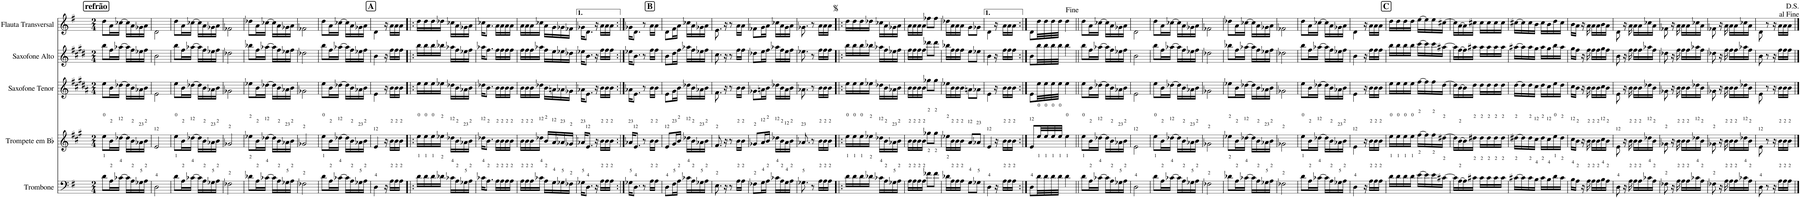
**kern	**kern	**kern	**kern	**kern
*part5	*part4	*part3	*part2	*part1
*staff5	*staff4	*staff3	*staff2	*staff1
*I"Trombone	*I"Trompete em Bb	*I"Saxofone Tenor	*I"Saxofone Alto	*I"Flauta Transversal
*I'Tbn.	*I'Tpt. em Bb	*I'Sax. Tn.	*	*I'Fl.
*clefF4	*clefG2	*clefG2	*clefG2	*clefG2
*	*Trd1c2	*Trd8c14	*Trd5c9	*
*k[f#]	*k[f#c#g#]	*k[f#c#g#d#a#]	*k[f#c#g#d#]	*k[f#]
*M2/4	*M2/4	*M2/4	*M2/4	*M2/4
!!LO:REH:place=s1:a:B:cj:fs=14:t=refrão
=1	=1	=1	=1	=1
8d\L	8ee\L	8ee\L	8bb\L	8dd\L
16A\L	16b\L	16b\L	16ff#\L	16a\L
[16c-X\JJ	[16dd-X\JJ	[16dd-X\JJ	[16aa-X\JJ	[16cc-X\JJ
16c-\LL]	16dd-\LL]	16dd-\LL]	16aa-\LL]	16cc-\LL]
16A\	16b\	16b\	16ff#\	16a\
16G-X\	16a-X\	16a-X\	16ee-X\	16g-X\
16A\JJ	16b\JJ	16b\JJ	16ff#\JJ	16a\JJ
=2	=2	=2	=2	=2
2D\	2e/	2e\	2b\	2d\
=3	=3	=3	=3	=3
8d\L	8ee\L	8ee\L	8bb\L	8dd\L
16A\L	16b\L	16b\L	16ff#\L	16a\L
[16c-X\JJ	[16dd-X\JJ	[16dd-X\JJ	[16aa-X\JJ	[16cc-X\JJ
16c-\LL]	16dd-\LL]	16dd-\LL]	16aa-\LL]	16cc-\LL]
16A\	16b\	16b\	16ff#\	16a\
16G-X\	16a-X\	16a-X\	16ee-X\	16g-X\
16A\JJ	16b\JJ	16b\JJ	16ff#\JJ	16a\JJ
=4	=4	=4	=4	=4
2F-X\	2g-X/	2g-X\	2dd-X\	2f-X\
=5	=5	=5	=5	=5
8d-X\L	8ee-X\L	8ee-X\L	8bb-X\L	8dd-X\L
16A\L	16b\L	16b\L	16ff#\L	16a\L
[16c-X\JJ	[16dd-X\JJ	[16dd-X\JJ	[16aa-X\JJ	[16cc-X\JJ
16c-\LL]	16dd-\LL]	16dd-\LL]	16aa-\LL]	16cc-\LL]
16A\	16b\	16b\	16ff#\	16a\
16G-X\	16a-X\	16a-X\	16ee-X\	16g-X\
16A\JJ	16b\JJ	16b\JJ	16ff#\JJ	16a\JJ
=6	=6	=6	=6	=6
2F-X\	2g-X/	2g-X\	2dd-X\	2f-X\
=7	=7	=7	=7	=7
8d\L	8ee\L	8ee\L	8bb\L	8dd\L
16A\L	16b\L	16b\L	16ff#\L	16a\L
[16c-X\JJ	[16dd-X\JJ	[16dd-X\JJ	[16aa-X\JJ	[16cc-X\JJ
16c-\LL]	16dd-\LL]	16dd-\LL]	16aa-\LL]	16cc-\LL]
16A\	16b\	16b\	16ff#\	16a\
16G-X\	16a-X\	16a-X\	16ee-X\	16g-X\
16A\JJ	16b\JJ	16b\JJ	16ff#\JJ	16a\JJ
!!LO:REH:place=s1:a:B:cj:fs=14:t=A
=8	=8	=8	=8	=8
4D\	4e/	4e\	4b\	4d\
16r	16r	16r	16r	16r
16A\LL	16b\LL	16b\LL	16ff#\LL	16a\LL
16A\	16b\	16b\	16ff#\	16a\
16A\JJ	16b\JJ	16b\JJ	16ff#\JJ	16a\JJ
=9!|:	=9!|:	=9!|:	=9!|:	=9!|:
16d\LL	16ee\LL	16ee\LL	16bb\LL	16dd\LL
16d\	16ee\	16ee\	16bb\	16dd\
16d\	16ee\	16ee\	16bb\	16dd\
16d-X\JJ	16ee-X\JJ	16ee-X\JJ	16bb-X\JJ	16dd-X\JJ
16c-X\LL	16dd-X\LL	16dd-X\LL	16aa-X\LL	16cc-X\LL
16A\	16b\	16b\	16ff#\	16a\
16G-X\	16a-X\	16a-X\	16ee-X\	16g-X\
16A\JJ	16b\JJ	16b\JJ	16ff#\JJ	16a\JJ
=10	=10	=10	=10	=10
16c-X\KL	16dd-X\KL	16dd-X\KL	16aa-X\KL	16cc-X\KL
8.A\J	8.b\J	8.b\J	8.ff#\J	8.a\J
16A\LL	16b\LL	16b\LL	16ff#\LL	16a\LL
16A\	16b\	16b\	16ff#\	16a\
16A\	16b\	16b\	16ff#\	16a\
16A\JJ	16b\JJ	16b\JJ	16ff#\JJ	16a\JJ
=11	=11	=11	=11	=11
16A\LL	16b\LL	16b\LL	16ff#\LL	16a\LL
16A\	16b\	16b\	16ff#\	16a\
16A\	16b\	16b\	16ff#\	16a\
16c-X\JJ	16dd-X\JJ	16dd-X\JJ	16aa-X\JJ	16cc-X\JJ
16A\LL	16b/LL	16b\LL	16ff#\LL	16a\LL
16G\	16a/	16an\	16ee\	16g\
16G-X\	16a-X/	16a-X\	16ee-X\	16g-X\
16F-X\JJ	16g-X/JJ	16g-X\JJ	16dd-X\JJ	16f-X\JJ
=12	=12	=12	=12	=12
16G-X\KL	16a-X/KL	16a-X\KL	16ee-X\KL	16g-X\KL
8.D\J	8.e/J	8.e\J	8.b\J	8.d\J
16r	16r	16r	16r	16r
16A\LL	16b\LL	16b\LL	16ff#\LL	16a\LL
16A\	16b\	16b\	16ff#\	16a\
16A\JJ	16b\JJ	16b\JJ	16ff#\JJ	16a\JJ
!!LO:REH:place=s1:a:B:cj:fs=14:t=B:qo=1.5
=13:|!	=13:|!	=13:|!	=13:|!	=13:|!
16G-X\KL	16a-X/KL	16a-X\KL	16ee-X\KL	16g-X\KL
8.D\J	8.e/J	8.e\J	8.b\J	8.d\J
8r	8r	8r	8r	8r
16A\LL	16b\LL	16b\LL	16ff#\LL	16a\LL
16A\JJ	16b\JJ	16b\JJ	16ff#\JJ	16a\JJ
=14	=14	=14	=14	=14
8D\L	8e/L	8e\L	8b\L	8d\L
16F#\L	16g#/L	16g#\L	16dd#\L	16f#\L
16A\JJ	16b/JJ	16b\JJ	16ff#\JJ	16a\JJ
16c-X\LL	16dd-X\LL	16dd-X\LL	16aa-X\LL	16cc-X\LL
16A\	16b\	16b\	16ff#\	16a\
16G-X\	16a-X\	16a-X\	16ee-X\	16g-X\
16A\JJ	16b\JJ	16b\JJ	16ff#\JJ	16a\JJ
=15	=15	=15	=15	=15
8.E\	8.f#/	8.f#\	8.cc#\	8.e\
16r	16r	16r	16r	16r
8r	8r	8r	8r	8r
16A\LL	16b\LL	16b\LL	16ff#\LL	16a\LL
16A\JJ	16b\JJ	16b\JJ	16ff#\JJ	16a\JJ
=16	=16	=16	=16	=16
8F-X\L	8g-X/L	8g-X\L	8dd-X\L	8f-X\L
16G\L	16a/L	16an\L	16ee\L	16g\L
16A\JJ	16b/JJ	16b\JJ	16ff#\JJ	16a\JJ
16c-X\LL	16dd-X\LL	16dd-X\LL	16aa-X\LL	16cc-X\LL
16A\	16b\	16b\	16ff#\	16a\
16G\	16a\	16a\	16ee\	16g\
16A\JJ	16b\JJ	16b\JJ	16ff#\JJ	16a\JJ
=17	=17	=17	=17	=17
8.G-X\	8.a-X/	8.a-X\	8.ee-X\	8.g-X\
8r	8r	8r	8r	8r
16A\LL	16b\LL	16b\LL	16ff#\LL	16a\LL
16A\	16b\	16b\	16ff#\	16a\
16A\JJ	16b\JJ	16b\JJ	16ff#\JJ	16a\JJ
=18!|:	=18!|:	=18!|:	=18!|:	=18!|:
16d\LL	16ee\LL	16ee\LL	16bb\LL	16dd\LL
16d\	16ee\	16ee\	16bb\	16dd\
16d\	16ee\	16ee\	16bb\	16dd\
16d-X\JJ	16ee-X\JJ	16ee-X\JJ	16bb-X\JJ	16dd-X\JJ
16c-X\LL	16dd-X\LL	16dd-X\LL	16aa-X\LL	16cc-X\LL
16A\	16b\	16b\	16ff#\	16a\
16G-X\	16a-X\	16a-X\	16ee-X\	16g-X\
16A\JJ	16b\JJ	16b\JJ	16ff#\JJ	16a\JJ
=19	=19	=19	=19	=19
16A\LL	16b\LL	16b\LL	16ff#\LL	16a\LL
16A\	16b\	16b\	16ff#\	16a\
16A\	16b\	16b\	16ff#\	16a\
16A\JJ	16b\JJ	16b\JJ	16ff#\JJ	16a\JJ
8f-X\L	8gg-X\L	8gg-X\L	8ddd-X\L	8ff-X\L
8f-\J	8gg-\J	8gg-\J	8ddd-\J	8ff-\J
=20	=20	=20	=20	=20
16d-X\LL	16ee-X\LL	16ee-X\LL	16bb-X\LL	16dd-X\LL
16A\	16b\	16b\	16ff#\	16a\
16A\	16b\	16b\	16ff#\	16a\
16A\JJ	16b\JJ	16b\JJ	16ff#\JJ	16a\JJ
8G\L	8a/L	8an\L	8ee\L	8g\L
8G-X\J	8a-X/J	8a-X\J	8ee-X\J	8g-X\J
=21	=21	=21	=21	=21
4D\	4e/	4e\	4b\	4d\
16r	16r	16r	16r	16r
16A\LL	16b\LL	16b\LL	16ff#\LL	16a\LL
16A\	16b\	16b\	16ff#\	16a\
16A\JJ	16b\JJ	16b\JJ	16ff#\JJ	16a\JJ
=22:|!	=22:|!	=22:|!	=22:|!	=22:|!
8D\L	8e/L	8e\L	8b\L	8d\L
32d\LL	32ee/LL	32ee\LL	32bb\LL	32dd\LL
32d\	32ee/	32ee\	32bb\	32dd\
32d\	32ee/	32ee\	32bb\	32dd\
32d\JJJ	32ee/JJJ	32ee\JJJ	32bb\JJJ	32dd\JJJ
4d\	4ee\	4ee\	4bb\	4dd\
=23||	=23||	=23||	=23||	=23||
8d\L	8ee\L	8ee\L	8bb\L	8dd\L
16A\L	16b\L	16b\L	16ff#\L	16a\L
[16c-X\JJ	[16dd-X\JJ	[16dd-X\JJ	[16aa-X\JJ	[16cc-X\JJ
16c-\LL]	16dd-\LL]	16dd-\LL]	16aa-\LL]	16cc-\LL]
16A\	16b\	16b\	16ff#\	16a\
16G-X\	16a-X\	16a-X\	16ee-X\	16g-X\
16A\JJ	16b\JJ	16b\JJ	16ff#\JJ	16a\JJ
=24	=24	=24	=24	=24
2D\	2e\	2e\	2b\	2d\
=25	=25	=25	=25	=25
8d\L	8ee\L	8ee\L	8bb\L	8dd\L
16A\L	16b\L	16b\L	16ff#\L	16a\L
[16c-X\JJ	[16dd-X\JJ	[16dd-X\JJ	[16aa-X\JJ	[16cc-X\JJ
16c-\LL]	16dd-\LL]	16dd-\LL]	16aa-\LL]	16cc-\LL]
16A\	16b\	16b\	16ff#\	16a\
16G-X\	16a-X\	16a-X\	16ee-X\	16g-X\
16A\JJ	16b\JJ	16b\JJ	16ff#\JJ	16a\JJ
=26	=26	=26	=26	=26
2F-X\	2g-X\	2g-X\	2dd-X\	2f-X\
=27	=27	=27	=27	=27
8d-X\L	8ee-X\L	8ee-X\L	8bb-X\L	8dd-X\L
16A\L	16b\L	16b\L	16ff#\L	16a\L
[16c-X\JJ	[16dd-X\JJ	[16dd-X\JJ	[16aa-X\JJ	[16cc-X\JJ
16c-\LL]	16dd-\LL]	16dd-\LL]	16aa-\LL]	16cc-\LL]
16A\	16b\	16b\	16ff#\	16a\
16G-X\	16a-X\	16a-X\	16ee-X\	16g-X\
16A\JJ	16b\JJ	16b\JJ	16ff#\JJ	16a\JJ
=28	=28	=28	=28	=28
2F-X\	2g-X\	2g-X\	2dd-X\	2f-X\
=29	=29	=29	=29	=29
8d\L	8ee\L	8ee\L	8bb\L	8dd\L
16A\L	16b\L	16b\L	16ff#\L	16a\L
[16c-X\JJ	[16dd-X\JJ	[16dd-X\JJ	[16aa-X\JJ	[16cc-X\JJ
16c-\LL]	16dd-\LL]	16dd-\LL]	16aa-\LL]	16cc-\LL]
16A\	16b\	16b\	16ff#\	16a\
16G-X\	16a-X\	16a-X\	16ee-X\	16g-X\
16A\JJ	16b\JJ	16b\JJ	16ff#\JJ	16a\JJ
=30	=30	=30	=30	=30
4D\	4e\	4e\	4b\	4d\
16r	16r	16r	16r	16r
16A\LL	16b\LL	16b\LL	16ff#\LL	16a\LL
16A\	16b\	16b\	16ff#\	16a\
16A\JJ	16b\JJ	16b\JJ	16ff#\JJ	16a\JJ
!!LO:REH:place=s1:a:B:cj:fs=14:t=C
=31	=31	=31	=31	=31
16d\LL	16ee\LL	16ee\LL	16bb\LL	16dd\LL
16d\	16ee\	16ee\	16bb\	16dd\
16d\	16ee\	16ee\	16bb\	16dd\
16d\JJ	16ee\JJ	16ee\JJ	16bb\JJ	16dd\JJ
[16e\LL	[16ff#\LL	[16ff#\LL	[16ccc#\LL	[16ee\LL
16e\]	16ff#\]	16ff#\]	16ccc#\]	16ee\]
16e\	16ff#\	16ff#\	16ccc#\	16ee\
[16c#X\JJ	[16dd#X\JJ	[16dd#\JJ	[16aa#X\JJ	[16cc#X\JJ
=32	=32	=32	=32	=32
16c#\LL]	16dd#\LL]	16dd#\LL]	16aa#\LL]	16cc#\LL]
[16A\	[16b\	[16b\	[16ff#\	[16a\
16A\]	16b\]	16b\]	16ff#\]	16a\]
16c#X\JJ	16dd#X\JJ	16dd#\JJ	16aa#X\JJ	16cc#X\JJ
16c#\LL	16dd#\LL	16dd#\LL	16aa#\LL	16cc#\LL
16c#\	16dd#\	16dd#\	16aa#\	16cc#\
16c#\	16dd#\	16dd#\	16aa#\	16cc#\
16c#\JJ	16dd#\JJ	16dd#\JJ	16aa#\JJ	16cc#\JJ
=33	=33	=33	=33	=33
[16c#X\LL	[16dd#X\LL	[16dd#\LL	[16aa#X\LL	[16cc#X\LL
16c#\]	16dd#\]	16dd#\]	16aa#\]	16cc#\]
16c#\	16dd#\	16dd#\	16aa#\	16cc#\
16B\JJ	16cc#\JJ	16cc#\JJ	16gg#\JJ	16b\JJ
16c#\LL	16dd#\LL	16dd#\LL	16aa#\LL	16cc#\LL
16B\	16cc#\	16cc#\	16gg#\	16b\
16d\	16ee\	16ee\	16bb\	16dd\
16c#\JJ	16dd#\JJ	16dd#\JJ	16aa#\JJ	16cc#\JJ
=34	=34	=34	=34	=34
16B\LL	16cc#\LL	16cc#\LL	16gg#\LL	16b\LL
16A\JJ	16b\JJ	16b\JJ	16ff#\JJ	16a\JJ
16r	16r	16r	16r	16r
16A\	16b\	16b\	16ff#\	16a\
16A\LL	16b\LL	16b\LL	16ff#\LL	16a\LL
16A\	16b\	16b\	16ff#\	16a\
16B\	16cc#\	16cc#\	16gg#\	16b\
16A\JJ	16b\JJ	16b\JJ	16ff#\JJ	16a\JJ
=35	=35	=35	=35	=35
8D\	8e\	8e\	8b\	8d\
16r	16r	16r	16r	16r
16A\	16b\	16b\	16ff#\	16a\
16A\LL	16b\LL	16b\LL	16ff#\LL	16a\LL
16A\	16b\	16b\	16ff#\	16a\
16c-X\	16dd-X\	16dd-X\	16aa-X\	16cc-X\
16A\JJ	16b\JJ	16b\JJ	16ff#\JJ	16a\JJ
=36	=36	=36	=36	=36
8F-X\	8g-X\	8g-X\	8dd-X\	8f-X\
16r	16r	16r	16r	16r
16A\	16b\	16b\	16ff#\	16a\
16A\LL	16b\LL	16b\LL	16ff#\LL	16a\LL
16A\	16b\	16b\	16ff#\	16a\
16c-X\	16dd-X\	16dd-X\	16aa-X\	16cc-X\
16A\JJ	16b\JJ	16b\JJ	16ff#\JJ	16a\JJ
=37	=37	=37	=37	=37
8F-X\	8g-X\	8g-X\	8dd-X\	8f-X\
16r	16r	16r	16r	16r
16A\	16b\	16b\	16ff#\	16a\
16A\LL	16b\LL	16b\LL	16ff#\LL	16a\LL
16A\	16b\	16b\	16ff#\	16a\
16c-X\	16dd-X\	16dd-X\	16aa-X\	16cc-X\
16A\JJ	16b\JJ	16b\JJ	16ff#\JJ	16a\JJ
=38	=38	=38	=38	=38
8D\	8e\	8e\	8b\	8d\
8r	8r	8r	8r	8r
16r	16r	16r	16r	16r
16A\LL	16b\LL	16b\LL	16ff#\LL	16a\LL
16A\	16b\	16b\	16ff#\	16a\
16A\JJ	16b\JJ	16b\JJ	16ff#\JJ	16a\JJ
!	!	!	!	!LO:TX:a:t=D.S. \nal Fine
==	==	==	==	==
*-	*-	*-	*-	*-
